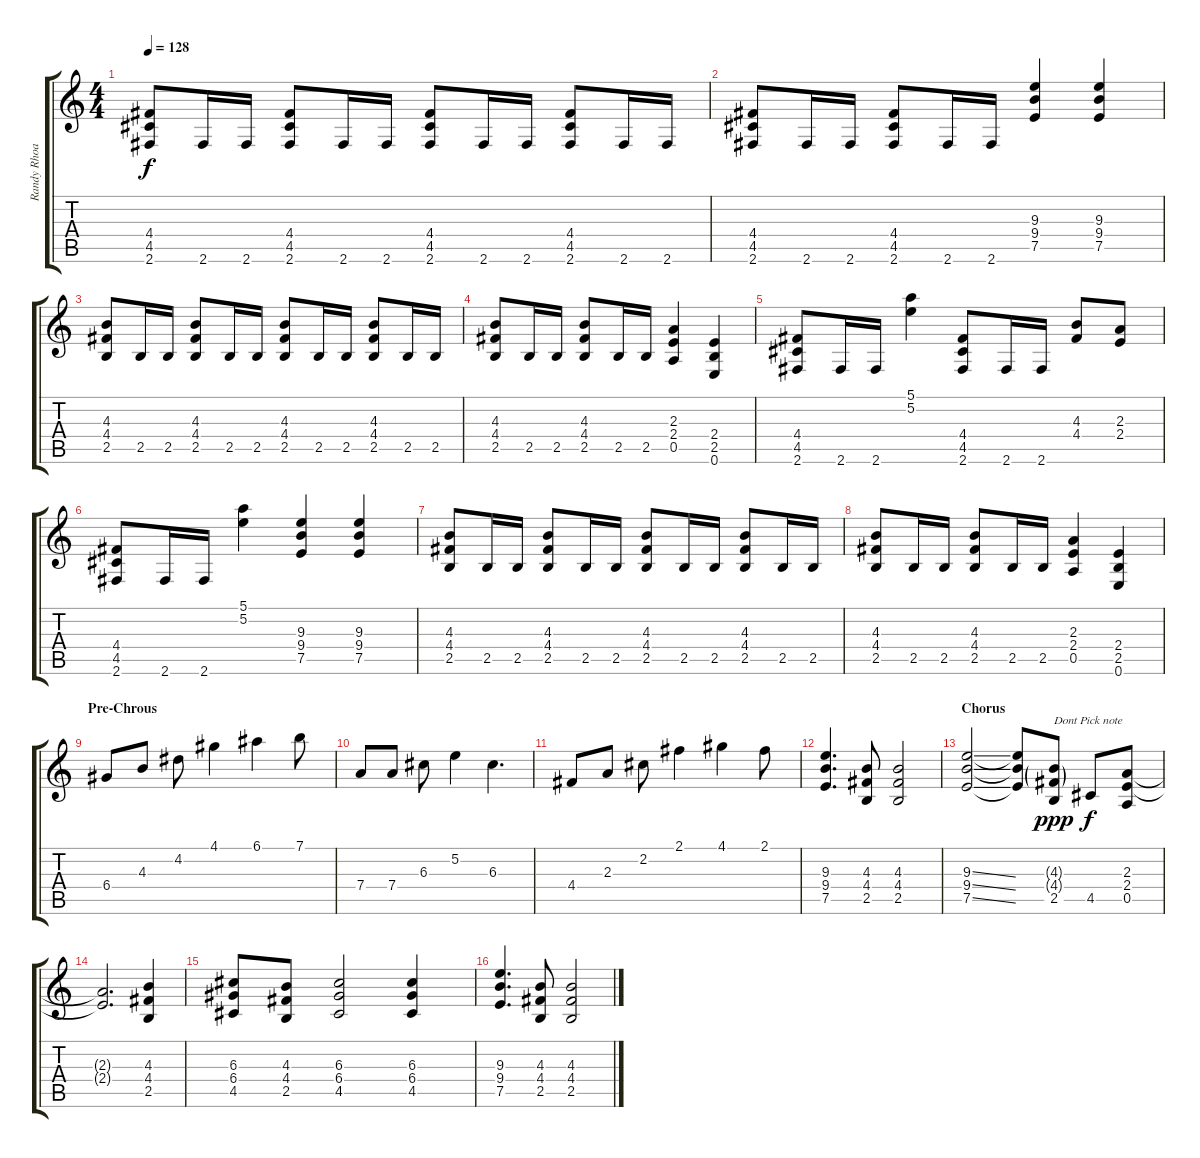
\track ("Randy Rhoads (Lead)" "Randy Rhoa") {instrument overdrivenguitar}
\staff {score tabs}
\tuning (E4 B3 G3 D3 A2 E2) {hide}
\ts (4 4)
\tempo 128
\clef g2
\ks c
(4.4 4.5 2.6).8{dy f} 2.6.16 2.6.16 (4.4 4.5 2.6).8 2.6.16 2.6.16 (4.4 4.5 2.6).8 2.6.16 2.6.16 (4.4 4.5 2.6).8 2.6.16 2.6.16 |
(4.4 4.5 2.6).8 2.6.16 2.6.16 (4.4 4.5 2.6).8 2.6.16 2.6.16 (9.3 9.4 7.5).4 (9.3 9.4 7.5).4 |
(4.3 4.4 2.5).8 2.5.16 2.5.16 (4.3 4.4 2.5).8 2.5.16 2.5.16 (4.3 4.4 2.5).8 2.5.16 2.5.16 (4.3 4.4 2.5).8 2.5.16 2.5.16 |
(4.3 4.4 2.5).8 2.5.16 2.5.16 (4.3 4.4 2.5).8 2.5.16 2.5.16 (2.3 2.4 0.5).4 (2.4 2.5 0.6).4 |
(4.4 4.5 2.6).8 2.6.16 2.6.16 (5.1 5.2).4 (4.4 4.5 2.6).8 2.6.16 2.6.16 (4.3 4.4).8 (2.3 2.4).8 |
(4.4 4.5 2.6).8 2.6.16 2.6.16 (5.1 5.2).4 (9.3 9.4 7.5).4 (9.3 9.4 7.5).4 |
(4.3 4.4 2.5).8 2.5.16 2.5.16 (4.3 4.4 2.5).8 2.5.16 2.5.16 (4.3 4.4 2.5).8 2.5.16 2.5.16 (4.3 4.4 2.5).8 2.5.16 2.5.16 |
(4.3 4.4 2.5).8 2.5.16 2.5.16 (4.3 4.4 2.5).8 2.5.16 2.5.16 (2.3 2.4 0.5).4 (2.4 2.5 0.6).4 |
\section ("" "Pre-Chrous")
6.4.8 4.3.8 4.2.8 4.1.4 6.1.4 7.1.8 |
7.4.8 7.4.8 6.3.8 5.2.4 6.3.4{d} |
4.4.8 2.3.8 2.2.8 2.1.4 4.1.4 2.1.8 |
(9.3 9.4 7.5).4{d} (4.3 4.4 2.5).8 (4.3 4.4 2.5).2 |
\section ("" "Chorus")
(9.3{ss} 9.4{ss} 7.5{ss}).2 (9.3{t} 9.4{t} 7.5{t}).8 (4.3{g} 4.4{g} 2.5).8{txt "Dont Pick note" dy ppp} 4.5.8{dy f} (2.3 2.4 0.5).8 |
(2.3{t} 2.4{t}).2{d} (4.3 4.4 2.5).4 |
(6.3 6.4 4.5).8 (4.3 4.4 2.5).8 (6.3 6.4 4.5).2 (6.3 6.4 4.5).4 |
(9.3 9.4 7.5).4{d} (4.3 4.4 2.5).8 (4.3{ss} 4.4{ss} 2.5{ss}).2
